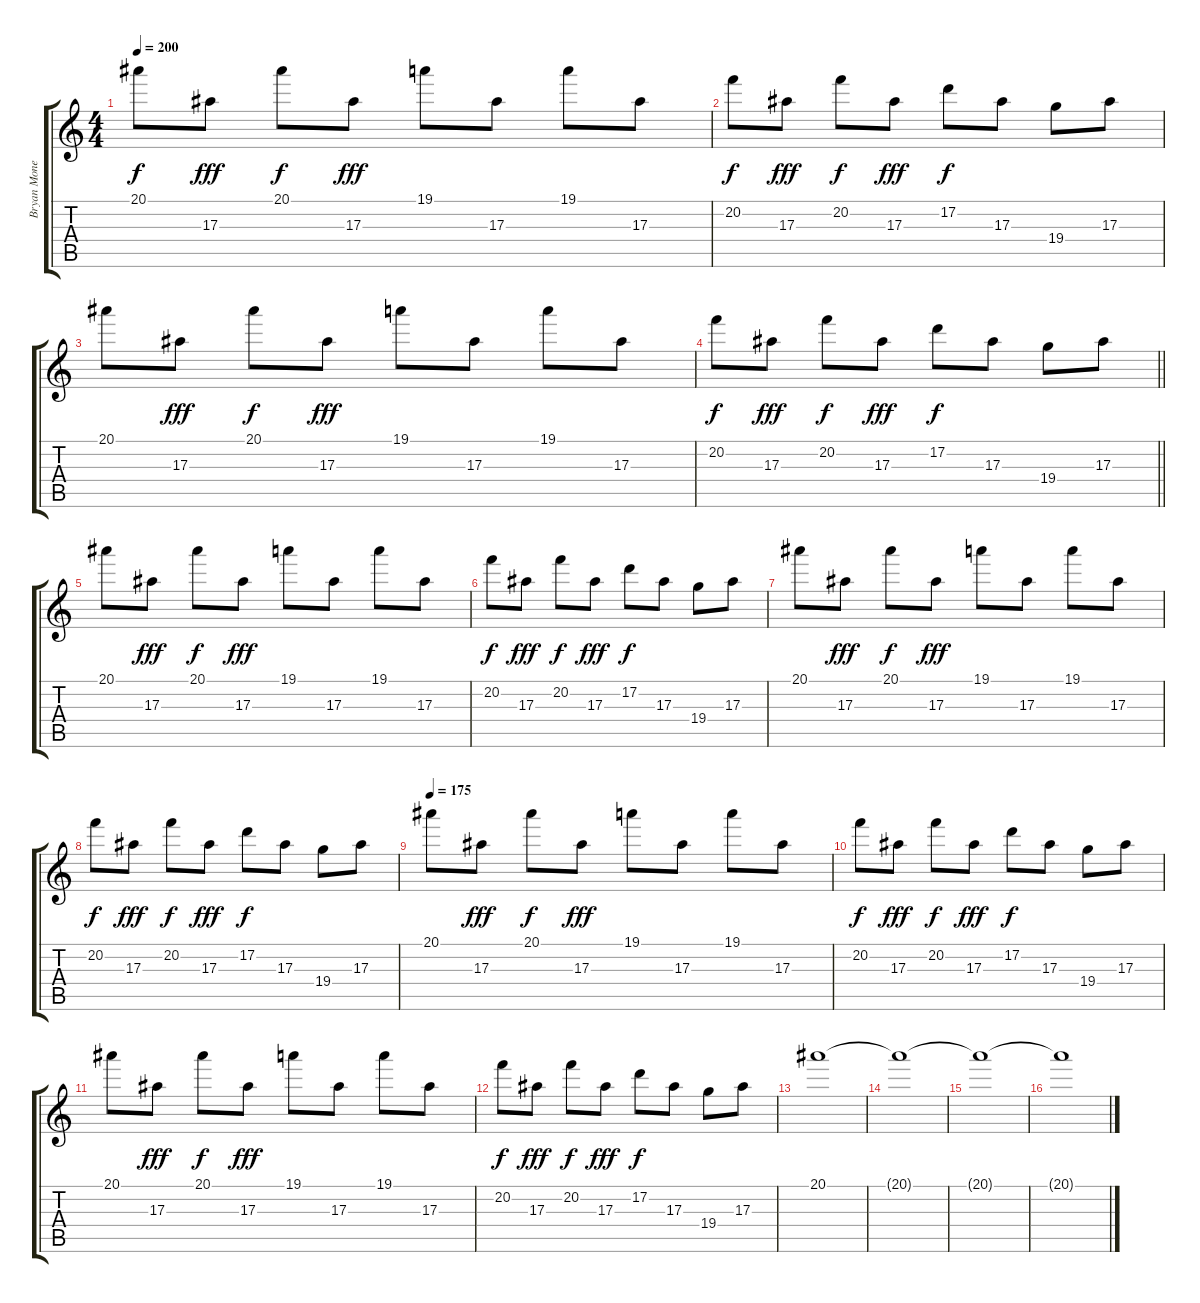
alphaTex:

\track ("Bryan Money" "Bryan Mone") {instrument distortionguitar}
\staff {score tabs}
\tuning (D4 A3 F3 C3 G2 C2) {hide}
\ts (4 4)
\tempo 200
\clef g2
\ks c
20.1.8{dy f} 17.3.8{dy fff} 20.1.8{dy f} 17.3.8{dy fff} 19.1.8 17.3.8 19.1.8 17.3.8 |
20.2.8{dy f} 17.3.8{dy fff} 20.2.8{dy f} 17.3.8{dy fff} 17.2.8{dy f} 17.3.8 19.4.8 17.3.8 |
20.1.8 17.3.8{dy fff} 20.1.8{dy f} 17.3.8{dy fff} 19.1.8 17.3.8 19.1.8 17.3.8 |
\barLineRight lightlight
20.2.8{dy f} 17.3.8{dy fff} 20.2.8{dy f} 17.3.8{dy fff} 17.2.8{dy f} 17.3.8 19.4.8 17.3.8 |
20.1.8 17.3.8{dy fff} 20.1.8{dy f} 17.3.8{dy fff} 19.1.8 17.3.8 19.1.8 17.3.8 |
20.2.8{dy f} 17.3.8{dy fff} 20.2.8{dy f} 17.3.8{dy fff} 17.2.8{dy f} 17.3.8 19.4.8 17.3.8 |
20.1.8 17.3.8{dy fff} 20.1.8{dy f} 17.3.8{dy fff} 19.1.8 17.3.8 19.1.8 17.3.8 |
20.2.8{dy f} 17.3.8{dy fff} 20.2.8{dy f} 17.3.8{dy fff} 17.2.8{dy f} 17.3.8 19.4.8 17.3.8 |
\tempo 175
20.1.8 17.3.8{dy fff} 20.1.8{dy f} 17.3.8{dy fff} 19.1.8 17.3.8 19.1.8 17.3.8 |
20.2.8{dy f} 17.3.8{dy fff} 20.2.8{dy f} 17.3.8{dy fff} 17.2.8{dy f} 17.3.8 19.4.8 17.3.8 |
20.1.8 17.3.8{dy fff} 20.1.8{dy f} 17.3.8{dy fff} 19.1.8 17.3.8 19.1.8 17.3.8 |
20.2.8{dy f} 17.3.8{dy fff} 20.2.8{dy f} 17.3.8{dy fff} 17.2.8{dy f} 17.3.8 19.4.8 17.3.8 |
20.1.1{volume 4} |
20.1{t}.1 |
20.1{t}.1 |
20.1{t}.1
